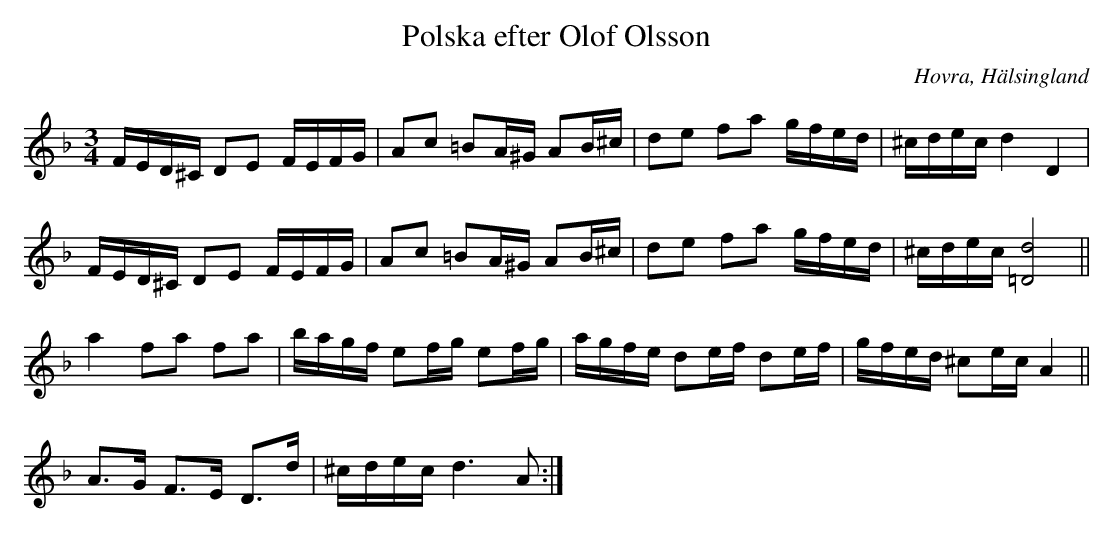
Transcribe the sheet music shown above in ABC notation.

X:1
T: Polska efter Olof Olsson
O: Hovra, Hälsingland
M: 3/4
L: 1/16
K: Dm
FED^C D2E2 FEFG | A2c2 =B2A^G A2B^c | d2e2 f2a2 gfed | ^cdec d4 D4 |
FED^C D2E2 FEFG | A2c2 =B2A^G A2B^c | d2e2 f2a2 gfed | ^cdec [=Dd]8 ||
a4 f2a2 f2a2 | bagf e2fg e2fg | agfe d2ef d2ef | gfed ^c2ec A4 ||
A2>G2 F2>E2 D2>d2 | ^cdec d6 A2 :|
